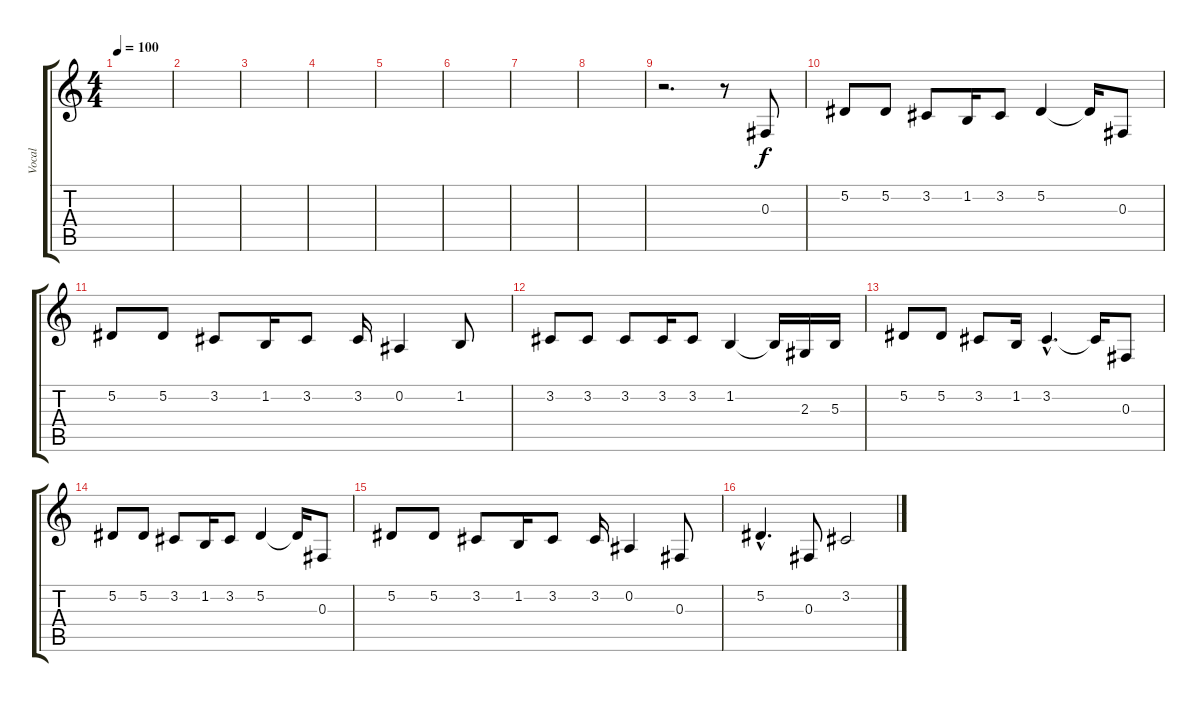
\track ("Vocal" "Vocal") {instrument violin}
\staff {score tabs}
\tuning (Eb4 Bb3 Gb3 Db3 Ab2 Eb2) {hide}
\ts (4 4)
\tempo 100
\clef g2
\ks c
|
|
|
|
|
|
|
|
r.2{d} r.8 0.3.8 |
5.2.8 5.2.8 3.2.8 1.2.16 3.2.8 5.2.4 5.2{t}.16 0.3.8 |
5.2.8 5.2.8 3.2.8 1.2.16 3.2.8 3.2.16 0.2.4 1.2.8 |
3.2.8 3.2.8 3.2.8 3.2.16 3.2.8 1.2.4 1.2{t}.16 2.3.16 5.3.16 |
5.2.8 5.2.8 3.2.8 1.2.16 3.2{hac}.4{d} 3.2{t}.16 0.3.8 |
5.2.8 5.2.8 3.2.8 1.2.16 3.2.8 5.2.4 5.2{t}.16 0.3.8 |
5.2.8 5.2.8 3.2.8 1.2.16 3.2.8 3.2.16 0.2.4 0.3.8 |
5.2{hac}.4{d} 0.3.8 3.2.2
